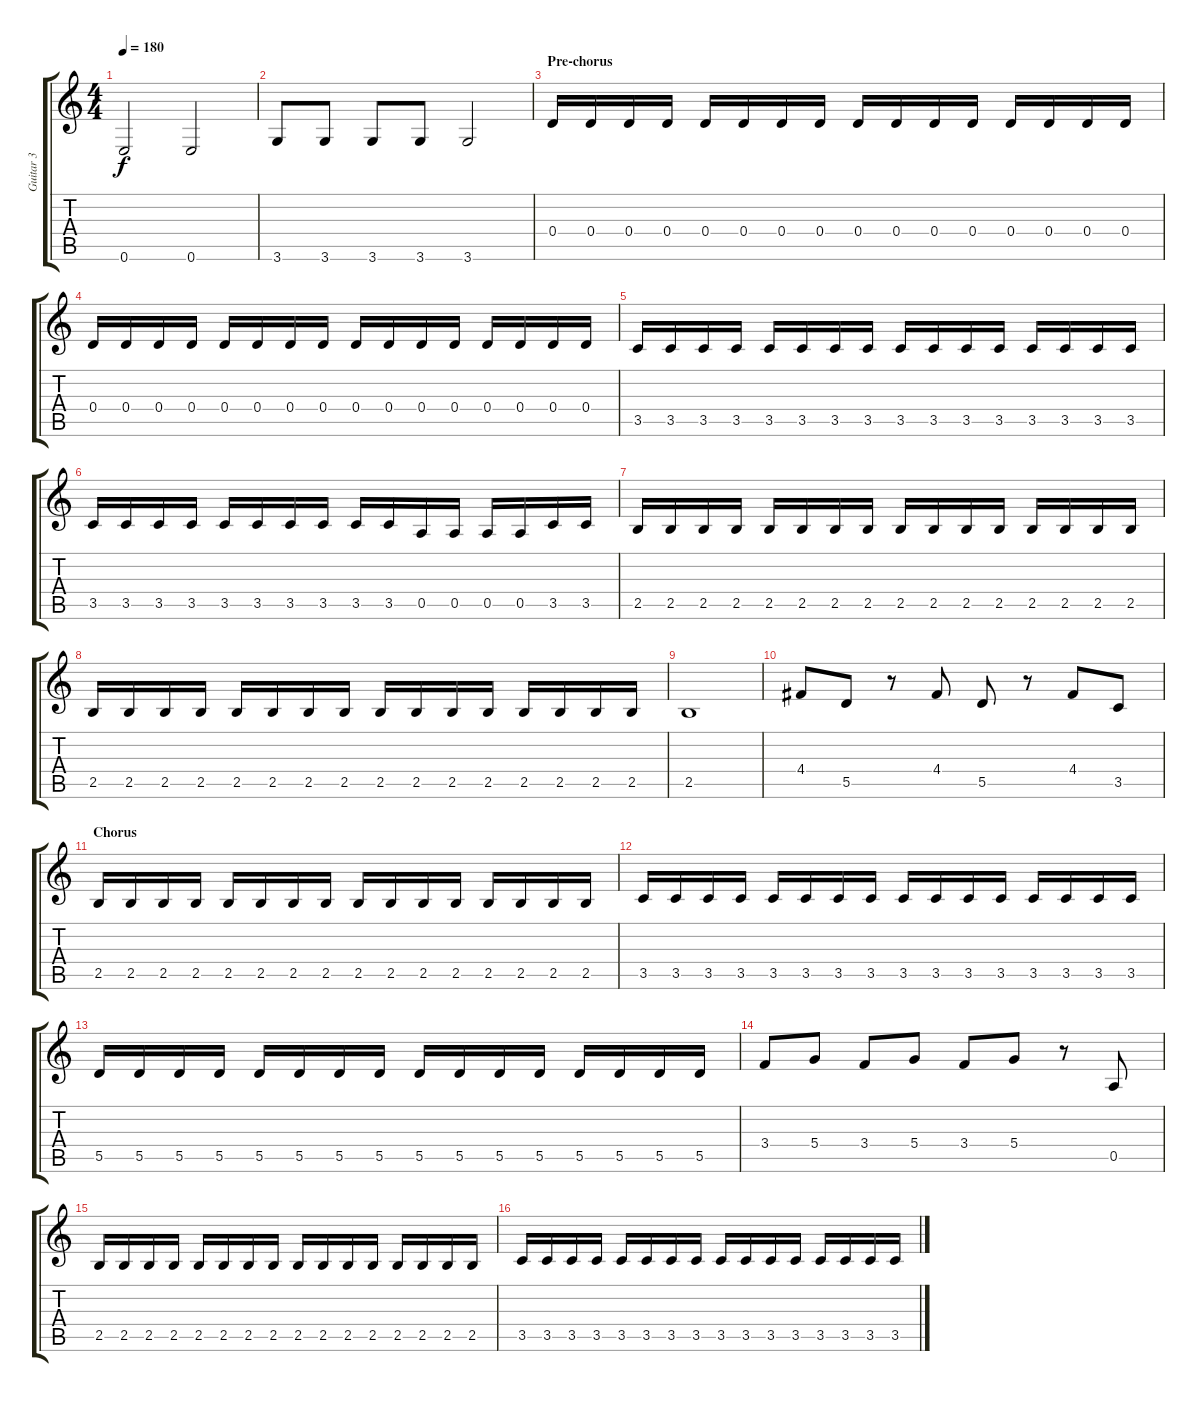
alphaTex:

\track ("Guitar 3" "Guitar 3") {instrument overdrivenguitar}
\staff {score tabs}
\tuning (E4 B3 G3 D3 A2 E2) {hide}
\ts (4 4)
\tempo 180
\clef g2
\ks c
0.6.2{dy f} 0.6.2 |
3.6.8 3.6.8 3.6.8 3.6.8 3.6.2 |
\section ("" "Pre-chorus")
0.4.16 0.4.16 0.4.16 0.4.16 0.4.16 0.4.16 0.4.16 0.4.16 0.4.16 0.4.16 0.4.16 0.4.16 0.4.16 0.4.16 0.4.16 0.4.16 |
0.4.16 0.4.16 0.4.16 0.4.16 0.4.16 0.4.16 0.4.16 0.4.16 0.4.16 0.4.16 0.4.16 0.4.16 0.4.16 0.4.16 0.4.16 0.4.16 |
3.5.16 3.5.16 3.5.16 3.5.16 3.5.16 3.5.16 3.5.16 3.5.16 3.5.16 3.5.16 3.5.16 3.5.16 3.5.16 3.5.16 3.5.16 3.5.16 |
3.5.16 3.5.16 3.5.16 3.5.16 3.5.16 3.5.16 3.5.16 3.5.16 3.5.16 3.5.16 0.5.16 0.5.16 0.5.16 0.5.16 3.5.16 3.5.16 |
2.5.16 2.5.16 2.5.16 2.5.16 2.5.16 2.5.16 2.5.16 2.5.16 2.5.16 2.5.16 2.5.16 2.5.16 2.5.16 2.5.16 2.5.16 2.5.16 |
2.5.16 2.5.16 2.5.16 2.5.16 2.5.16 2.5.16 2.5.16 2.5.16 2.5.16 2.5.16 2.5.16 2.5.16 2.5.16 2.5.16 2.5.16 2.5.16 |
2.5.1 |
4.4.8 5.5.8 r.8 4.4.8 5.5.8 r.8 4.4.8 3.5.8 |
\section ("" "Chorus")
2.5.16 2.5.16 2.5.16 2.5.16 2.5.16 2.5.16 2.5.16 2.5.16 2.5.16 2.5.16 2.5.16 2.5.16 2.5.16 2.5.16 2.5.16 2.5.16 |
3.5.16 3.5.16 3.5.16 3.5.16 3.5.16 3.5.16 3.5.16 3.5.16 3.5.16 3.5.16 3.5.16 3.5.16 3.5.16 3.5.16 3.5.16 3.5.16 |
5.5.16 5.5.16 5.5.16 5.5.16 5.5.16 5.5.16 5.5.16 5.5.16 5.5.16 5.5.16 5.5.16 5.5.16 5.5.16 5.5.16 5.5.16 5.5.16 |
3.4.8 5.4.8 3.4.8 5.4.8 3.4.8 5.4.8 r.8 0.5.8 |
2.5.16 2.5.16 2.5.16 2.5.16 2.5.16 2.5.16 2.5.16 2.5.16 2.5.16 2.5.16 2.5.16 2.5.16 2.5.16 2.5.16 2.5.16 2.5.16 |
3.5.16 3.5.16 3.5.16 3.5.16 3.5.16 3.5.16 3.5.16 3.5.16 3.5.16 3.5.16 3.5.16 3.5.16 3.5.16 3.5.16 3.5.16 3.5.16
